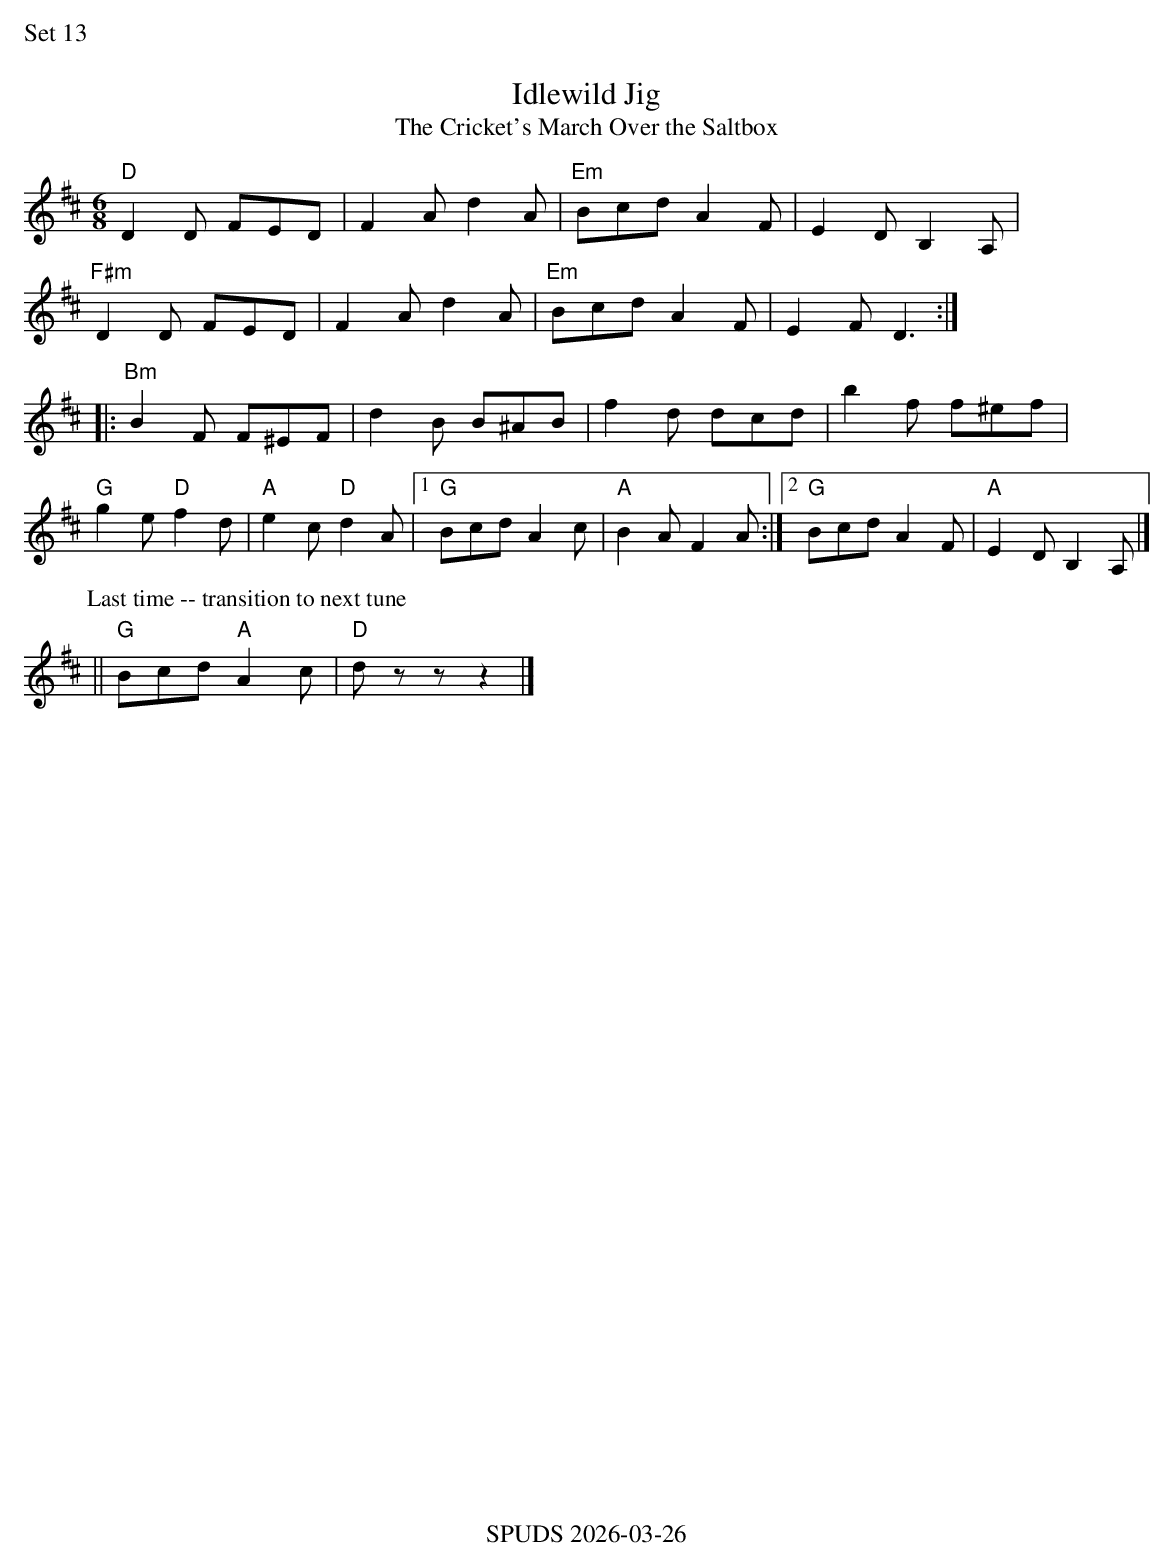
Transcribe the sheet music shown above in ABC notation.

X:1
%%text Set 13
T:Idlewild Jig
T: Cricket's March Over the Saltbox, The
M:6/8
K:D
"D" D2D FED | F2A d2 A | "Em" Bcd A2F | E2D B,2A, |
"F#m" D2D FED | F2A d2 A | "Em" Bcd A2F | E2F D3:|
|: "Bm"B2F F^EF | d2 B B^AB | f2 d dcd | b2f f^ef |
"G"g2e "D"f2d |"A"e2c "D"d2A |1"G"Bcd A2 c | "A"B2A F2A :|2"G"Bcd A2F | "A"E2D B,2A,|]
P:Last time -- transition to next tune
|| "G"Bcd "A"A2 c | "D"d zz z2 |]
